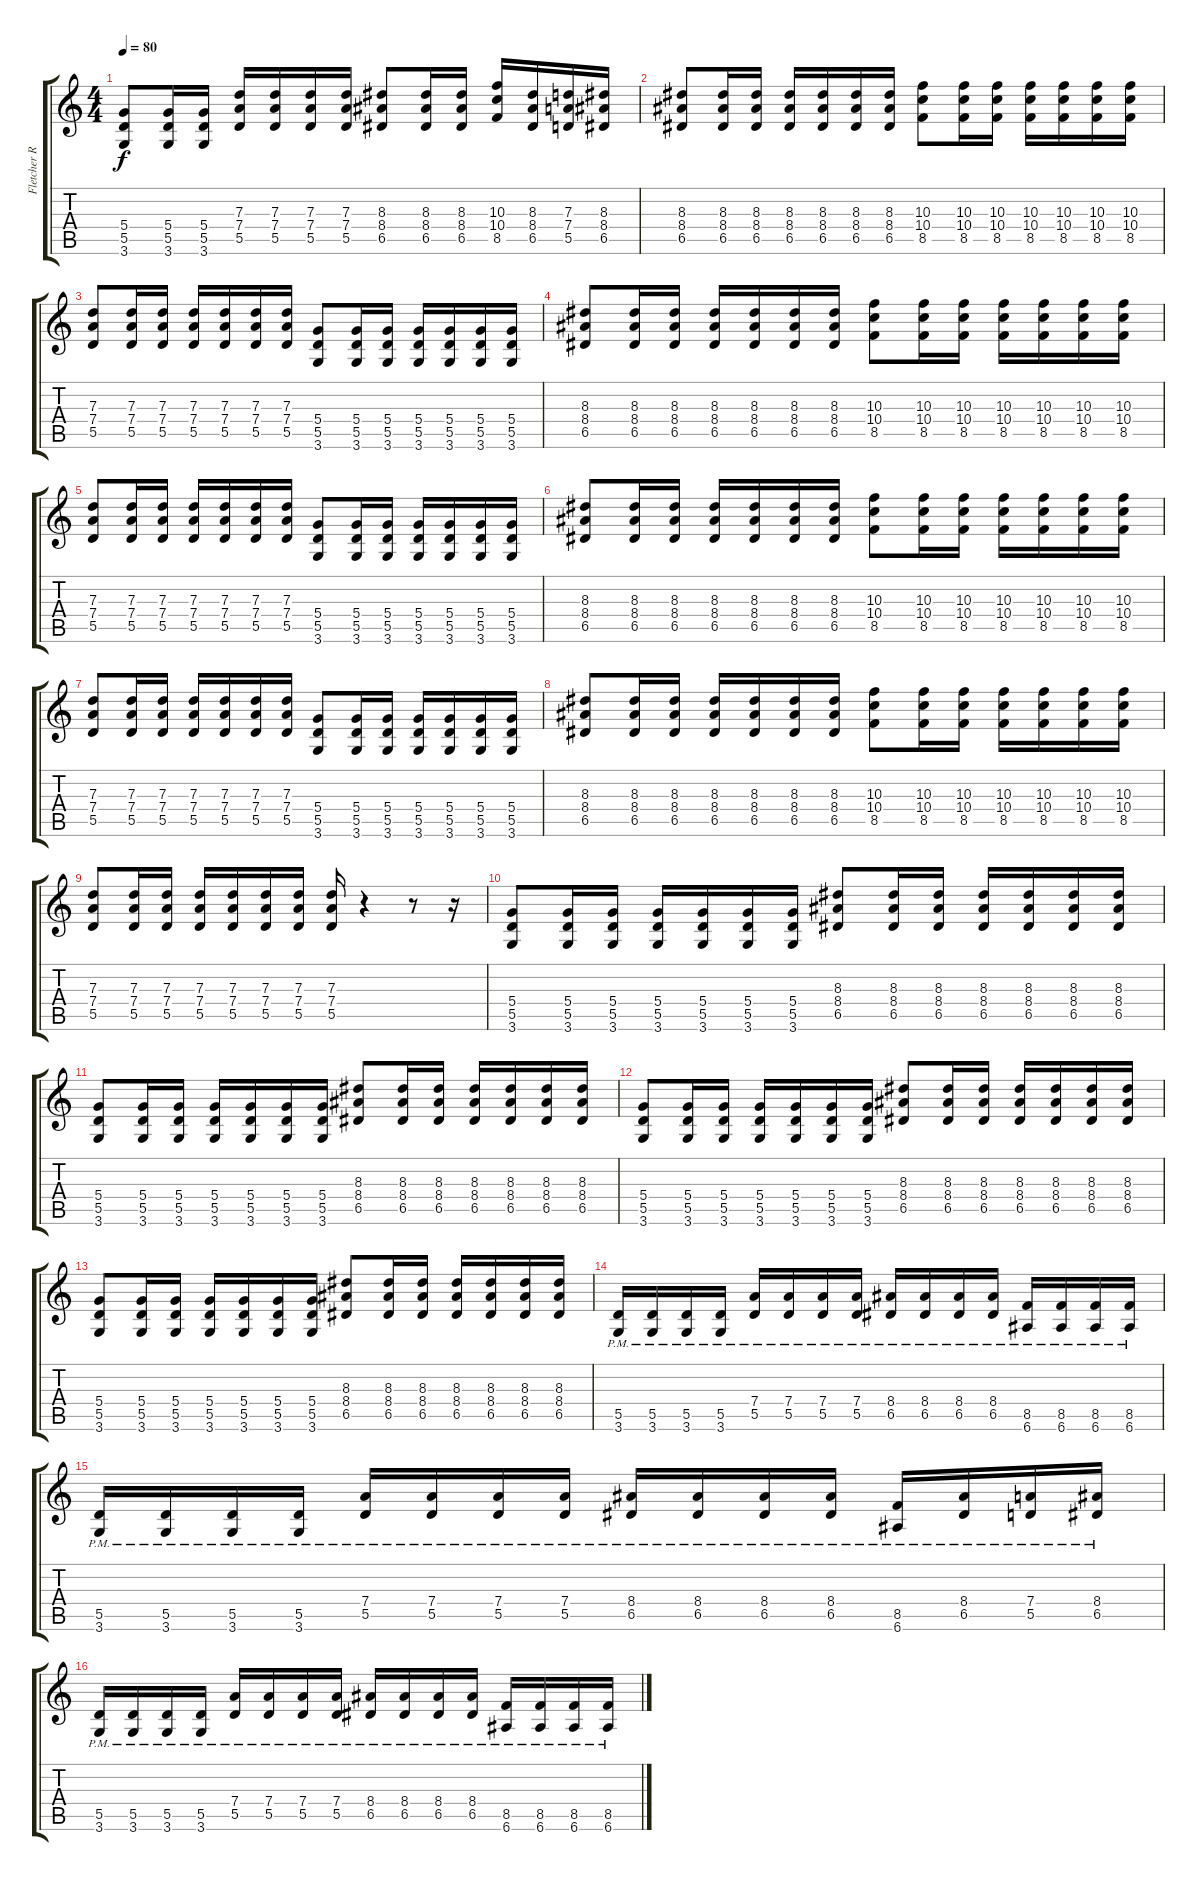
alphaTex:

\track ("Fletcher Rhythm Guitar" "Fletcher R") {instrument distortionguitar}
\staff {score tabs}
\tuning (E4 B3 G3 D3 A2 E2) {hide}
\ts (4 4)
\tempo 80
\clef g2
\ks c
(5.4 5.5 3.6).8{dy f} (5.4 5.5 3.6).16 (5.4 5.5 3.6).16 (7.3 7.4 5.5).16 (7.3 7.4 5.5).16 (7.3 7.4 5.5).16 (7.3 7.4 5.5).16 (8.3 8.4 6.5).8 (8.3 8.4 6.5).16 (8.3 8.4 6.5).16 (10.3 10.4 8.5).16 (8.3 8.4 6.5).16 (7.3 7.4 5.5).16 (8.3 8.4 6.5).16 |
(8.3 8.4 6.5).8 (8.3 8.4 6.5).16 (8.3 8.4 6.5).16 (8.3 8.4 6.5).16 (8.3 8.4 6.5).16 (8.3 8.4 6.5).16 (8.3 8.4 6.5).16 (10.3 10.4 8.5).8 (10.3 10.4 8.5).16 (10.3 10.4 8.5).16 (10.3 10.4 8.5).16 (10.3 10.4 8.5).16 (10.3 10.4 8.5).16 (10.3 10.4 8.5).16 |
(7.3 7.4 5.5).8 (7.3 7.4 5.5).16 (7.3 7.4 5.5).16 (7.3 7.4 5.5).16 (7.3 7.4 5.5).16 (7.3 7.4 5.5).16 (7.3 7.4 5.5).16 (5.4 5.5 3.6).8 (5.4 5.5 3.6).16 (5.4 5.5 3.6).16 (5.4 5.5 3.6).16 (5.4 5.5 3.6).16 (5.4 5.5 3.6).16 (5.4 5.5 3.6).16 |
(8.3 8.4 6.5).8 (8.3 8.4 6.5).16 (8.3 8.4 6.5).16 (8.3 8.4 6.5).16 (8.3 8.4 6.5).16 (8.3 8.4 6.5).16 (8.3 8.4 6.5).16 (10.3 10.4 8.5).8 (10.3 10.4 8.5).16 (10.3 10.4 8.5).16 (10.3 10.4 8.5).16 (10.3 10.4 8.5).16 (10.3 10.4 8.5).16 (10.3 10.4 8.5).16 |
(7.3 7.4 5.5).8 (7.3 7.4 5.5).16 (7.3 7.4 5.5).16 (7.3 7.4 5.5).16 (7.3 7.4 5.5).16 (7.3 7.4 5.5).16 (7.3 7.4 5.5).16 (5.4 5.5 3.6).8 (5.4 5.5 3.6).16 (5.4 5.5 3.6).16 (5.4 5.5 3.6).16 (5.4 5.5 3.6).16 (5.4 5.5 3.6).16 (5.4 5.5 3.6).16 |
(8.3 8.4 6.5).8 (8.3 8.4 6.5).16 (8.3 8.4 6.5).16 (8.3 8.4 6.5).16 (8.3 8.4 6.5).16 (8.3 8.4 6.5).16 (8.3 8.4 6.5).16 (10.3 10.4 8.5).8 (10.3 10.4 8.5).16 (10.3 10.4 8.5).16 (10.3 10.4 8.5).16 (10.3 10.4 8.5).16 (10.3 10.4 8.5).16 (10.3 10.4 8.5).16 |
(7.3 7.4 5.5).8 (7.3 7.4 5.5).16 (7.3 7.4 5.5).16 (7.3 7.4 5.5).16 (7.3 7.4 5.5).16 (7.3 7.4 5.5).16 (7.3 7.4 5.5).16 (5.4 5.5 3.6).8 (5.4 5.5 3.6).16 (5.4 5.5 3.6).16 (5.4 5.5 3.6).16 (5.4 5.5 3.6).16 (5.4 5.5 3.6).16 (5.4 5.5 3.6).16 |
(8.3 8.4 6.5).8 (8.3 8.4 6.5).16 (8.3 8.4 6.5).16 (8.3 8.4 6.5).16 (8.3 8.4 6.5).16 (8.3 8.4 6.5).16 (8.3 8.4 6.5).16 (10.3 10.4 8.5).8 (10.3 10.4 8.5).16 (10.3 10.4 8.5).16 (10.3 10.4 8.5).16 (10.3 10.4 8.5).16 (10.3 10.4 8.5).16 (10.3 10.4 8.5).16 |
(7.3 7.4 5.5).8 (7.3 7.4 5.5).16 (7.3 7.4 5.5).16 (7.3 7.4 5.5).16 (7.3 7.4 5.5).16 (7.3 7.4 5.5).16 (7.3 7.4 5.5).16 (7.3 7.4 5.5).16 r.4 r.8 r.16 |
(5.4 5.5 3.6).8 (5.4 5.5 3.6).16 (5.4 5.5 3.6).16 (5.4 5.5 3.6).16 (5.4 5.5 3.6).16 (5.4 5.5 3.6).16 (5.4 5.5 3.6).16 (8.3 8.4 6.5).8 (8.3 8.4 6.5).16 (8.3 8.4 6.5).16 (8.3 8.4 6.5).16 (8.3 8.4 6.5).16 (8.3 8.4 6.5).16 (8.3 8.4 6.5).16 |
(5.4 5.5 3.6).8 (5.4 5.5 3.6).16 (5.4 5.5 3.6).16 (5.4 5.5 3.6).16 (5.4 5.5 3.6).16 (5.4 5.5 3.6).16 (5.4 5.5 3.6).16 (8.3 8.4 6.5).8 (8.3 8.4 6.5).16 (8.3 8.4 6.5).16 (8.3 8.4 6.5).16 (8.3 8.4 6.5).16 (8.3 8.4 6.5).16 (8.3 8.4 6.5).16 |
(5.4 5.5 3.6).8 (5.4 5.5 3.6).16 (5.4 5.5 3.6).16 (5.4 5.5 3.6).16 (5.4 5.5 3.6).16 (5.4 5.5 3.6).16 (5.4 5.5 3.6).16 (8.3 8.4 6.5).8 (8.3 8.4 6.5).16 (8.3 8.4 6.5).16 (8.3 8.4 6.5).16 (8.3 8.4 6.5).16 (8.3 8.4 6.5).16 (8.3 8.4 6.5).16 |
(5.4 5.5 3.6).8 (5.4 5.5 3.6).16 (5.4 5.5 3.6).16 (5.4 5.5 3.6).16 (5.4 5.5 3.6).16 (5.4 5.5 3.6).16 (5.4 5.5 3.6).16 (8.3 8.4 6.5).8 (8.3 8.4 6.5).16 (8.3 8.4 6.5).16 (8.3 8.4 6.5).16 (8.3 8.4 6.5).16 (8.3 8.4 6.5).16 (8.3 8.4 6.5).16 |
(5.5{pm} 3.6{pm}).16 (5.5{pm} 3.6{pm}).16 (5.5{pm} 3.6{pm}).16 (5.5{pm} 3.6{pm}).16 (7.4{pm} 5.5{pm}).16 (7.4{pm} 5.5{pm}).16 (7.4{pm} 5.5{pm}).16 (7.4{pm} 5.5{pm}).16 (8.4{pm} 6.5{pm}).16 (8.4{pm} 6.5{pm}).16 (8.4{pm} 6.5{pm}).16 (8.4{pm} 6.5{pm}).16 (8.5{pm} 6.6{pm}).16 (8.5{pm} 6.6{pm}).16 (8.5{pm} 6.6{pm}).16 (8.5{pm} 6.6{pm}).16 |
(5.5{pm} 3.6{pm}).16 (5.5{pm} 3.6{pm}).16 (5.5{pm} 3.6{pm}).16 (5.5{pm} 3.6{pm}).16 (7.4{pm} 5.5{pm}).16 (7.4{pm} 5.5{pm}).16 (7.4{pm} 5.5{pm}).16 (7.4{pm} 5.5{pm}).16 (8.4{pm} 6.5{pm}).16 (8.4{pm} 6.5{pm}).16 (8.4{pm} 6.5{pm}).16 (8.4{pm} 6.5{pm}).16 (8.5{pm} 6.6{pm}).16 (8.4{pm} 6.5{pm}).16 (7.4{pm} 5.5{pm}).16 (8.4{pm} 6.5{pm}).16 |
(5.5{pm} 3.6{pm}).16 (5.5{pm} 3.6{pm}).16 (5.5{pm} 3.6{pm}).16 (5.5{pm} 3.6{pm}).16 (7.4{pm} 5.5{pm}).16 (7.4{pm} 5.5{pm}).16 (7.4{pm} 5.5{pm}).16 (7.4{pm} 5.5{pm}).16 (8.4{pm} 6.5{pm}).16 (8.4{pm} 6.5{pm}).16 (8.4{pm} 6.5{pm}).16 (8.4{pm} 6.5{pm}).16 (8.5{pm} 6.6{pm}).16 (8.5{pm} 6.6{pm}).16 (8.5{pm} 6.6{pm}).16 (8.5{pm} 6.6{pm}).16
